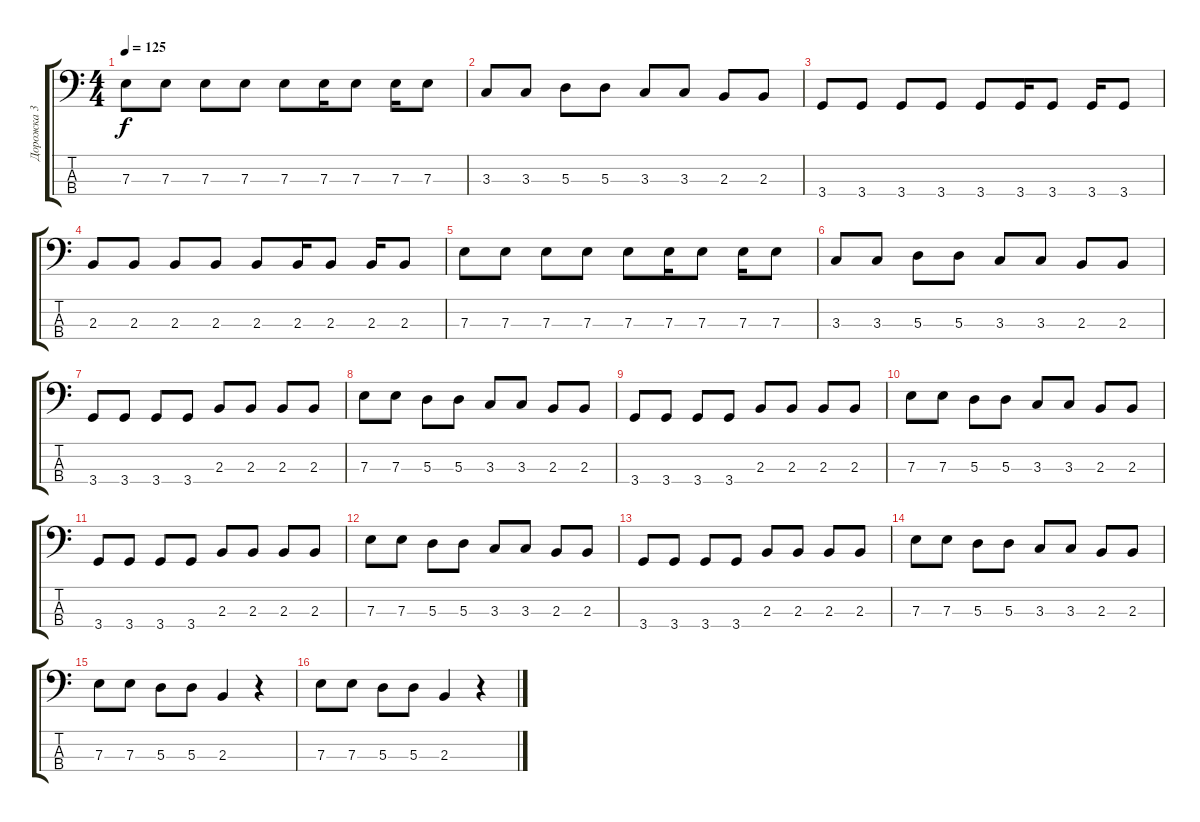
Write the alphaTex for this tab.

\track ("Дорожка 3" "Дорожка 3") {instrument electricbassfinger}
\staff {score tabs}
\tuning (G2 D2 A1 E1) {hide}
\ts (4 4)
\tempo 125
\clef f4
\ks c
7.3.8{dy f} 7.3.8 7.3.8 7.3.8 7.3.8 7.3.16 7.3.8 7.3.16 7.3.8 |
3.3.8 3.3.8 5.3.8 5.3.8 3.3.8 3.3.8 2.3.8 2.3.8 |
3.4.8 3.4.8 3.4.8 3.4.8 3.4.8 3.4.16 3.4.8 3.4.16 3.4.8 |
2.3.8 2.3.8 2.3.8 2.3.8 2.3.8 2.3.16 2.3.8 2.3.16 2.3.8 |
7.3.8 7.3.8 7.3.8 7.3.8 7.3.8 7.3.16 7.3.8 7.3.16 7.3.8 |
3.3.8 3.3.8 5.3.8 5.3.8 3.3.8 3.3.8 2.3.8 2.3.8 |
3.4.8 3.4.8 3.4.8 3.4.8 2.3.8 2.3.8 2.3.8 2.3.8 |
7.3.8 7.3.8 5.3.8 5.3.8 3.3.8 3.3.8 2.3.8 2.3.8 |
3.4.8 3.4.8 3.4.8 3.4.8 2.3.8 2.3.8 2.3.8 2.3.8 |
7.3.8 7.3.8 5.3.8 5.3.8 3.3.8 3.3.8 2.3.8 2.3.8 |
3.4.8 3.4.8 3.4.8 3.4.8 2.3.8 2.3.8 2.3.8 2.3.8 |
7.3.8 7.3.8 5.3.8 5.3.8 3.3.8 3.3.8 2.3.8 2.3.8 |
3.4.8 3.4.8 3.4.8 3.4.8 2.3.8 2.3.8 2.3.8 2.3.8 |
7.3.8 7.3.8 5.3.8 5.3.8 3.3.8 3.3.8 2.3.8 2.3.8 |
7.3.8 7.3.8 5.3.8 5.3.8 2.3.4 r.4 |
7.3.8 7.3.8 5.3.8 5.3.8 2.3.4 r.4
